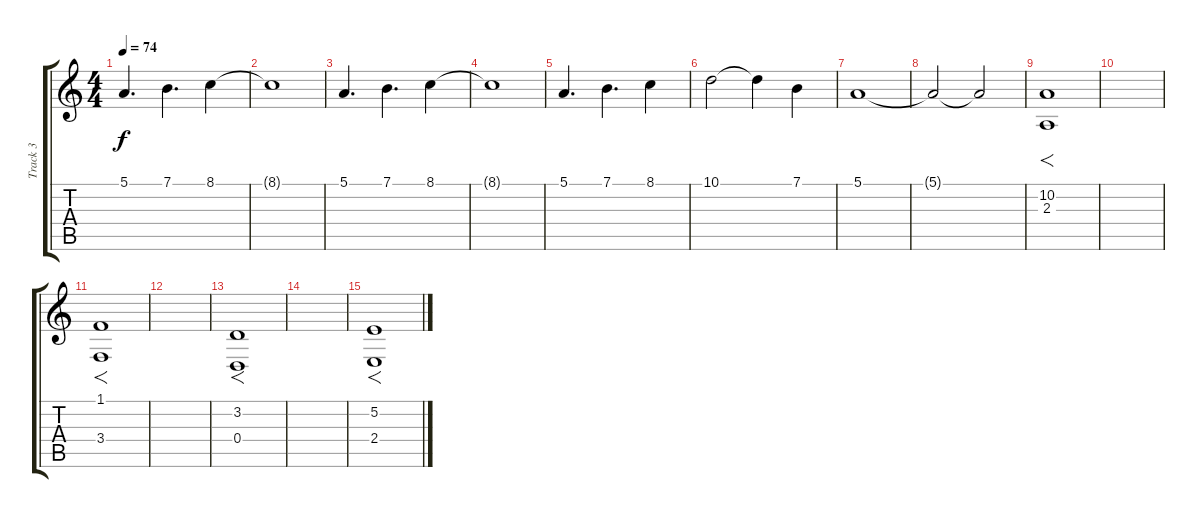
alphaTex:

\track ("Track 3" "Track 3") {instrument tremolostrings}
\staff {score tabs}
\tuning (E4 B3 G3 D3 A2 E2) {hide}
\ts (4 4)
\tempo 74
\clef g2
\ks c
5.1.4{d dy f} 7.1.4{d} 8.1.4 |
8.1{t}.1 |
5.1.4{d} 7.1.4{d} 8.1.4 |
8.1{t}.1 |
5.1.4{d} 7.1.4{d} 8.1.4 |
10.1.2 10.1{t}.4 7.1.4 |
5.1.1 |
5.1{t}.2 5.1{t}.2{volume 0} |
(10.2 2.3).1{f volume 14} |
|
(1.1 3.4).1{f} |
|
(3.2 0.4).1{f} |
|
(5.2 2.4).1{f}
